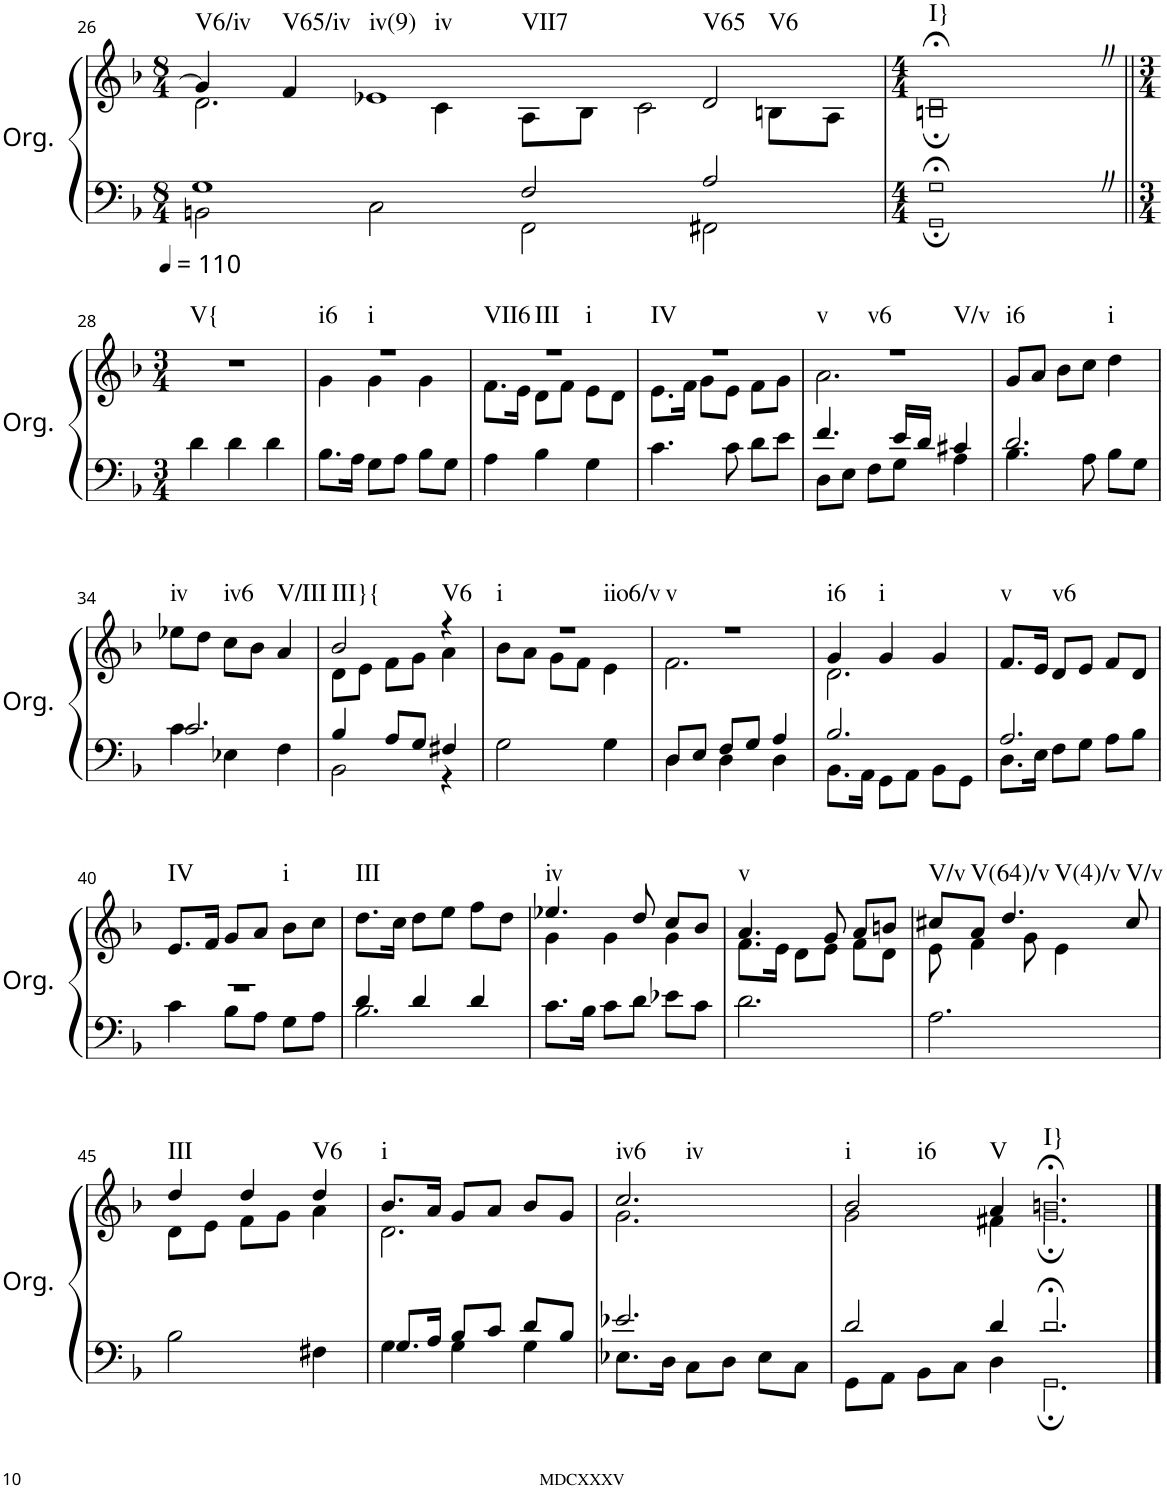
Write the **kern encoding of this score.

**kern	**kern	**harte	**kern
*part2	*part2	*part2	*part1
*staff3	*staff2	*	*staff1
*I"Organ	*	*	*I"Voice
*I'Org.	*	*	*I'Vo.
!!LO:PB:g=z
*clefF4	*clefG2	*	*clefGv2
*k[b-]	*k[b-]	*	*k[b-]
*M8/4	*M8/4	*	*M8/4
=26	=26	=26	=26
*^	*^	*	*
!	!	!	!	!LO:H:kt=V6/iv	!
1G	2BBn\	4g/]	2.d\	N	0r
!	!	!	!	!LO:H:kt=V65/iv	!
.	.	4f/	.	N	.
!	!	!	!	!LO:H:n=1:kt=iv(9)	!
!	!	!	!	!LO:H:n=2:kt=iv	!
!	!	!	!	!LO:H:n=3:kt=VII7	!
.	2C\	1e-X	.	N N N	.
.	.	.	4c\	.	.
2F/	2FF\	.	8A\L	.	.
.	.	.	8B-\J	.	.
.	.	.	2c\	.	.
!	!	!	!	!LO:H:n=1:kt=V65	!
!	!	!	!	!LO:H:n=2:kt=V6	!
2A/	2FF#X\	2d/	.	N N	.
.	.	.	8Bn\L	.	.
.	.	.	8A\J	.	.
=27	=27	=27	=27	=27	=27
*M4/4	*	*M4/4	*	*	*M4/4
!	!	!	!	!LO:H:kt=I}	!
1G;<Z	1GG;	1d;<Z	1Bn;	N	1r;<
*v	*v	*	*	*	*
*	*v	*v	*	*
!!LO:LB:g=z
=28||	=28||	=28||	=28||
*M3/4	*M3/4	*	*M3/4
*	*	*	*MM110
*^	*^	*	*
!	!	!	!	!LO:H:kt=V{	!
*v	*v	*	*	*	*
*	*v	*v	*	*
4d\	2.r	N	2.r
4d\	.	.	.
4d\	.	.	.
=29	=29	=29	=29
*	*^	*	*
!	!	!	!LO:H:n=1:kt=i6	!
!	!	!	!LO:H:n=2:kt=i	!
8.B-\L	2.r	4g\	N N	2.r
16A\Jk	.	.	.	.
8G\L	.	4g\	.	.
8A\J	.	.	.	.
8B-\L	.	4g\	.	.
8G\J	.	.	.	.
=30	=30	=30	=30	=30
!	!	!	!LO:H:n=1:kt=VII6	!
!	!	!	!LO:H:n=2:kt=III	!
!	!	!	!LO:H:n=3:kt=i	!
4A\	2.r	8.f\L	N N N	2.r
.	.	16e\Jk	.	.
4B-\	.	8d\L	.	.
.	.	8f\J	.	.
4G\	.	8e\L	.	.
.	.	8d\J	.	.
=31	=31	=31	=31	=31
!	!	!	!LO:H:kt=IV	!
4.c\	2.r	8.e\L	N	2.r
.	.	16f\Jk	.	.
.	.	8g\L	.	.
8c\	.	8e\J	.	.
8d\L	.	8f\L	.	.
8e\J	.	8g\J	.	.
=32	=32	=32	=32	=32
*^	*	*	*	*
!	!	!	!	!LO:H:n=1:kt=v	!
!	!	!	!	!LO:H:n=2:kt=v6	!
!	!	!	!	!LO:H:n=3:kt=V/v	!
4.f/	8D\L	2.r	2.a\	N N N	2.r
.	8E\J	.	.	.	.
.	8F\L	.	.	.	.
16e/LL	8G\J	.	.	.	.
16d/JJ	.	.	.	.	.
4c#X/	4A\	.	.	.	.
*	*	*v	*v	*	*
=33	=33	=33	=33	=33
!	!	!	!LO:H:kt=i6	!
2.d/	4.B-\	8g/L	N	2.r
.	.	8a/J	.	.
.	.	8b-\L	.	.
.	8A\	8cc\J	.	.
!	!	!	!LO:H:kt=i	!
.	8B-\L	4dd\	N	.
.	8G\J	.	.	.
!!LO:LB:g=z
=34	=34	=34	=34	=34
!	!	!	!LO:H:kt=iv	!
2.c/	4c\	8ee-X\L	N	2.r
.	.	8dd\J	.	.
!	!	!	!LO:H:kt=iv6	!
.	4E-X\	8cc\L	N	.
.	.	8b-\J	.	.
!	!	!	!LO:H:kt=V/III	!
.	4F\	4a/	N	.
=35	=35	=35	=35	=35
*	*	*^	*	*
!	!	!	!	!LO:H:kt=III}{	!
4B-/	2BB-\	2b-/	8d\L	N	2.r
.	.	.	8e\J	.	.
8A/L	.	.	8f\L	.	.
8G/J	.	.	8g\J	.	.
!	!	!	!	!LO:H:kt=V6	!
4F#X/	4r	4r	4a\	N	.
=36	=36	=36	=36	=36	=36
!	!	!	!	!LO:H:n=1:kt=i	!
!	!	!	!	!LO:H:n=2:kt=iio6/v	!
*v	*v	*	*	*	*
2G\	2.r	8b-\L	N N	2.r
.	.	8a\J	.	.
.	.	8g\L	.	.
.	.	8f\J	.	.
4G\	.	4e\	.	.
=37	=37	=37	=37	=37
*^	*	*	*	*
!	!	!	!	!LO:H:kt=v	!
8D/L	4D\	2.r	2.f\	N	2.r
8E/J	.	.	.	.	.
8F/L	4D\	.	.	.	.
8G/J	.	.	.	.	.
4A/	4D\	.	.	.	.
=38	=38	=38	=38	=38	=38
!	!	!	!	!LO:H:kt=i6	!
2.B-/	8.BB-\L	4g/	2.d\	N	2.r
.	16AA\Jk	.	.	.	.
!	!	!	!	!LO:H:kt=i	!
.	8GG\L	4g/	.	N	.
.	8AA\J	.	.	.	.
.	8BB-\L	4g/	.	.	.
.	8GG\J	.	.	.	.
*	*	*v	*v	*	*
=39	=39	=39	=39	=39
!	!	!	!LO:H:kt=v	!
2.A/	8.D\L	8.f/L	N	2.r
.	16E\Jk	16e/Jk	.	.
!	!	!	!LO:H:kt=v6	!
.	8F\L	8d/L	N	.
.	8G\J	8e/J	.	.
.	8A\L	8f/L	.	.
.	8B-\J	8d/J	.	.
!!LO:LB:g=z
=40	=40	=40	=40	=40
!	!	!	!LO:H:kt=IV	!
2.r	4c\	8.e/L	N	2.r
.	.	16f/Jk	.	.
.	8B-\L	8g/L	.	.
.	8A\J	8a/J	.	.
!	!	!	!LO:H:kt=i	!
.	8G\L	8b-\L	N	.
.	8A\J	8cc\J	.	.
=41	=41	=41	=41	=41
!	!	!	!LO:H:kt=III	!
4d/	2.B-\	8.dd\L	N	2.r
.	.	16cc\Jk	.	.
4d/	.	8dd\L	.	.
.	.	8ee\J	.	.
4d/	.	8ff\L	.	.
.	.	8dd\J	.	.
*v	*v	*	*	*
=42	=42	=42	=42
*	*^	*	*
!	!	!	!LO:H:kt=iv	!
8.c\L	4.ee-X/	4g\	N	2.r
16B-\Jk	.	.	.	.
8c\L	.	4g\	.	.
8d\J	8dd/	.	.	.
8e-X\L	8cc/L	4g\	.	.
8c\J	8b-/J	.	.	.
=43	=43	=43	=43	=43
!	!	!	!LO:H:kt=v	!
2.d\	4.a/	8.f\L	N	2.r
.	.	16e\Jk	.	.
.	.	8d\L	.	.
.	8g/	8e\J	.	.
.	8a/L	8f\L	.	.
.	8bn/J	8d\J	.	.
=44	=44	=44	=44	=44
!	!	!	!LO:H:kt=V/v	!
2.A\	8cc#X/L	8e\	N	2.r
!	!	!	!LO:H:kt=V(64)/v	!
.	8a/J	4f\	N	.
!	!	!	!LO:H:kt=V(4)/v	!
.	4.dd/	.	N	.
.	.	8g\	.	.
.	.	4e\	.	.
!	!	!	!LO:H:kt=V/v	!
.	8cc#/	.	N	.
!!LO:LB:g=z
=45	=45	=45	=45	=45
!	!	!	!LO:H:kt=III	!
2B-\	4dd/	8d\L	N	2.r
.	.	8e\J	.	.
.	4dd/	8f\L	.	.
.	.	8g\J	.	.
!	!	!	!LO:H:kt=V6	!
4F#X\	4dd/	4a\	N	.
=46	=46	=46	=46	=46
*^	*	*	*	*
!	!	!	!	!LO:H:kt=i	!
8.G/L	4G\	8.b-/L	2.d\	N	2.r
16A/Jk	.	16a/Jk	.	.	.
8B-/L	4G\	8g/L	.	.	.
8c/J	.	8a/J	.	.	.
8d/L	4G\	8b-/L	.	.	.
8B-/J	.	8g/J	.	.	.
=47	=47	=47	=47	=47	=47
!	!	!	!	!LO:H:n=1:kt=iv6	!
!	!	!	!	!LO:H:n=2:kt=iv	!
2.e-X/	8.E-X\L	2.cc/	2.g\	N N	2.r
.	16D\Jk	.	.	.	.
.	8C\L	.	.	.	.
.	8D\J	.	.	.	.
.	8E-\L	.	.	.	.
.	8C\J	.	.	.	.
=48	=48	=48	=48	=48	=48
!	!	!	!	!LO:H:n=1:kt=i	!
!	!	!	!	!LO:H:n=2:kt=i6	!
2d/	8GG\L	2b-/	2g\	N N	2.r
.	8AA\J	.	.	.	.
.	8BB-\L	.	.	.	.
.	8C\J	.	.	.	.
!	!	!	!	!LO:H:kt=V	!
4d/	4D\	4a/	4f#X\	N	.
=49-	=49-	=49-	=49-	=49-	=49-
!	!	!	!	!LO:H:kt=I}	!
2.d;</	2.GG;\	2.bn;</	2.g;\	N	2.r;<
*v	*v	*	*	*	*
*	*v	*v	*	*
==	==	==	==
*-	*-	*-	*-
